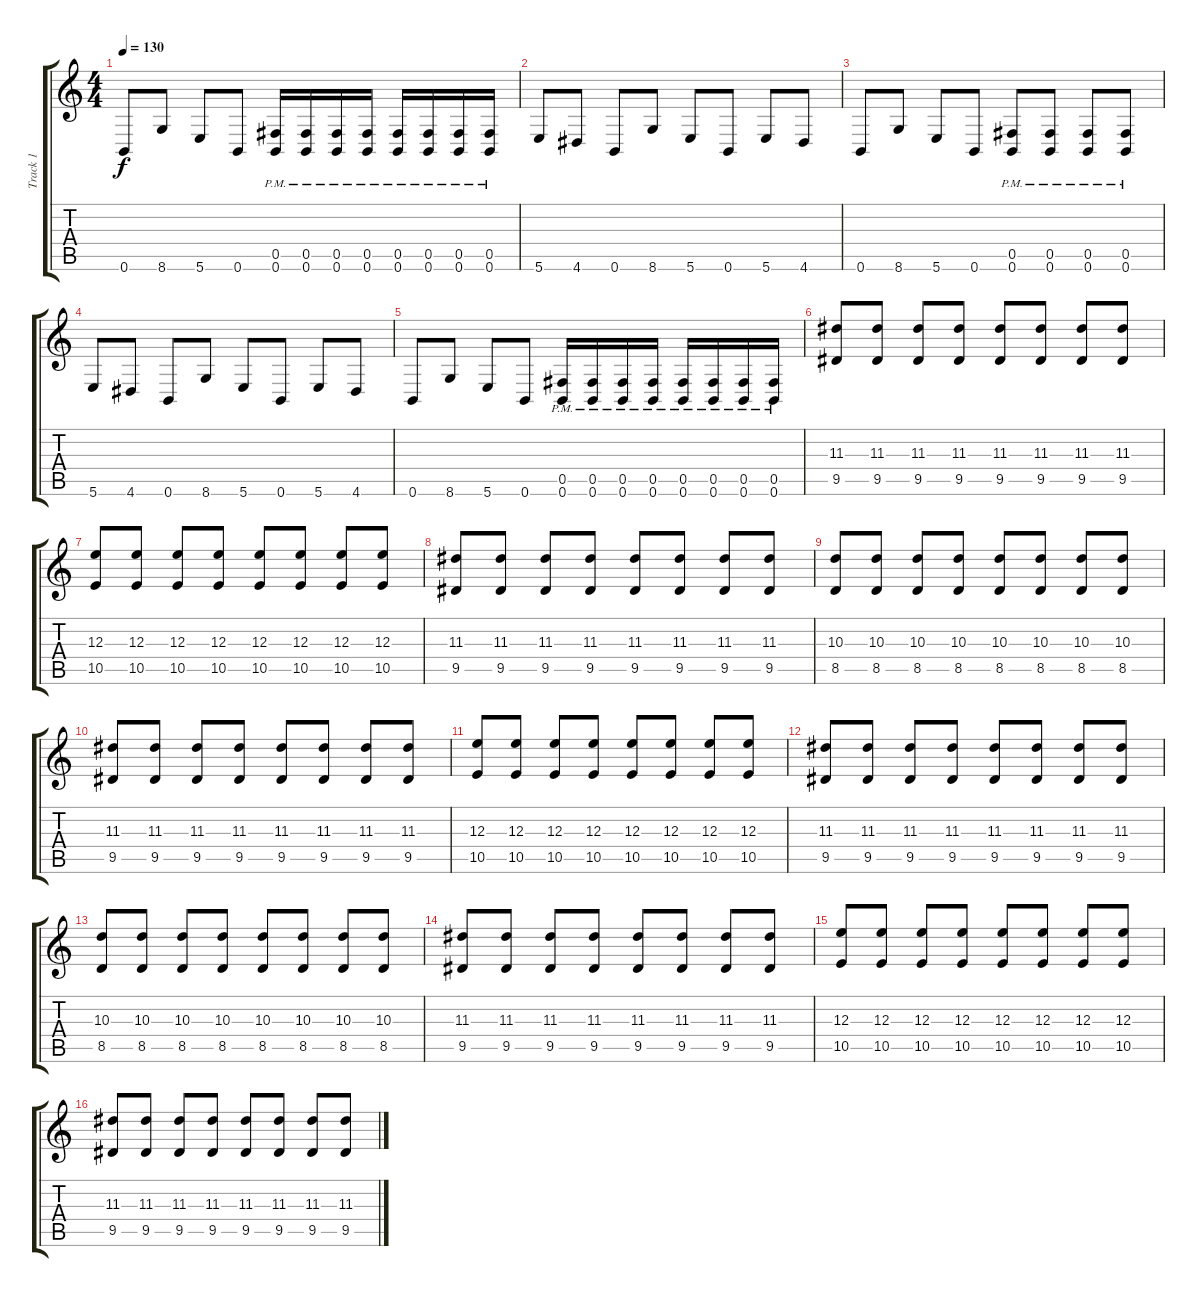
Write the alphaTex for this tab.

\track ("Track 1" "Track 1") {instrument distortionguitar}
\staff {score tabs}
\tuning (Db4 Ab3 E3 B2 Gb2 B1) {hide}
\ts (4 4)
\tempo 130
\clef g2
\ks c
0.6.8{dy f} 8.6.8 5.6.8 0.6.8 (0.5{pm} 0.6).16 (0.5{pm} 0.6).16 (0.5{pm} 0.6).16 (0.5{pm} 0.6).16 (0.5{pm} 0.6).16 (0.5{pm} 0.6).16 (0.5{pm} 0.6).16 (0.5{pm} 0.6).16 |
5.6.8 4.6.8 0.6.8 8.6.8 5.6.8 0.6.8 5.6.8 4.6.8 |
0.6.8 8.6.8 5.6.8 0.6.8 (0.5{pm} 0.6).8 (0.5{pm} 0.6).8 (0.5{pm} 0.6).8 (0.5{pm} 0.6).8 |
5.6.8 4.6.8 0.6.8 8.6.8 5.6.8 0.6.8 5.6.8 4.6.8 |
0.6.8 8.6.8 5.6.8 0.6.8 (0.5{pm} 0.6).16 (0.5{pm} 0.6).16 (0.5{pm} 0.6).16 (0.5{pm} 0.6).16 (0.5{pm} 0.6).16 (0.5{pm} 0.6).16 (0.5{pm} 0.6).16 (0.5{pm} 0.6).16 |
(11.3 9.5).8 (11.3 9.5).8 (11.3 9.5).8 (11.3 9.5).8 (11.3 9.5).8 (11.3 9.5).8 (11.3 9.5).8 (11.3 9.5).8 |
(12.3 10.5).8 (12.3 10.5).8 (12.3 10.5).8 (12.3 10.5).8 (12.3 10.5).8 (12.3 10.5).8 (12.3 10.5).8 (12.3 10.5).8 |
(11.3 9.5).8 (11.3 9.5).8 (11.3 9.5).8 (11.3 9.5).8 (11.3 9.5).8 (11.3 9.5).8 (11.3 9.5).8 (11.3 9.5).8 |
(10.3 8.5).8 (10.3 8.5).8 (10.3 8.5).8 (10.3 8.5).8 (10.3 8.5).8 (10.3 8.5).8 (10.3 8.5).8 (10.3 8.5).8 |
(11.3 9.5).8 (11.3 9.5).8 (11.3 9.5).8 (11.3 9.5).8 (11.3 9.5).8 (11.3 9.5).8 (11.3 9.5).8 (11.3 9.5).8 |
(12.3 10.5).8 (12.3 10.5).8 (12.3 10.5).8 (12.3 10.5).8 (12.3 10.5).8 (12.3 10.5).8 (12.3 10.5).8 (12.3 10.5).8 |
(11.3 9.5).8 (11.3 9.5).8 (11.3 9.5).8 (11.3 9.5).8 (11.3 9.5).8 (11.3 9.5).8 (11.3 9.5).8 (11.3 9.5).8 |
(10.3 8.5).8 (10.3 8.5).8 (10.3 8.5).8 (10.3 8.5).8 (10.3 8.5).8 (10.3 8.5).8 (10.3 8.5).8 (10.3 8.5).8 |
(11.3 9.5).8 (11.3 9.5).8 (11.3 9.5).8 (11.3 9.5).8 (11.3 9.5).8 (11.3 9.5).8 (11.3 9.5).8 (11.3 9.5).8 |
(12.3 10.5).8 (12.3 10.5).8 (12.3 10.5).8 (12.3 10.5).8 (12.3 10.5).8 (12.3 10.5).8 (12.3 10.5).8 (12.3 10.5).8 |
(11.3 9.5).8 (11.3 9.5).8 (11.3 9.5).8 (11.3 9.5).8 (11.3 9.5).8 (11.3 9.5).8 (11.3 9.5).8 (11.3 9.5).8
